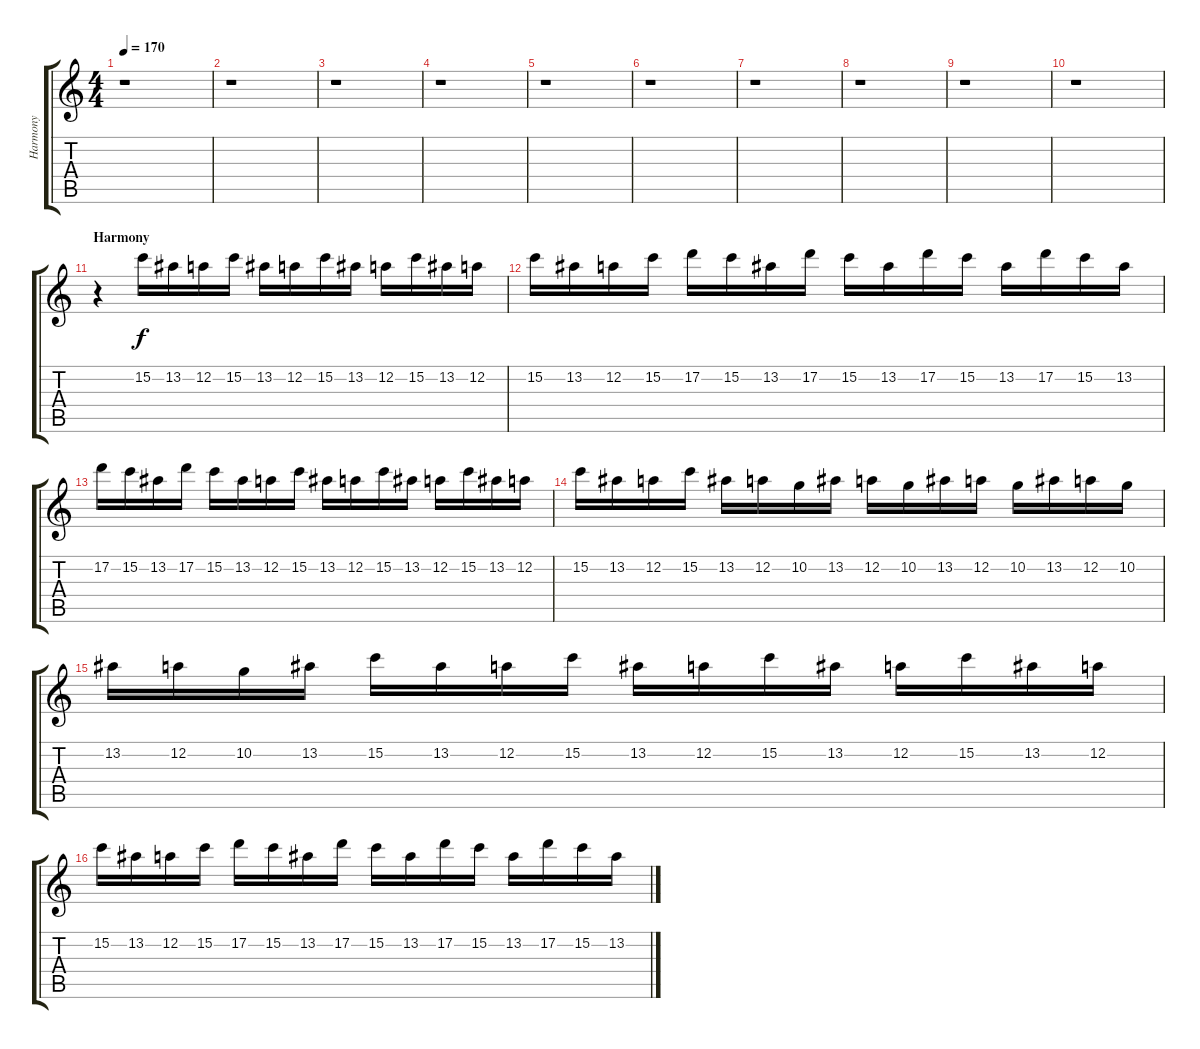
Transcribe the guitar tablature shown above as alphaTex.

\track ("Harmony" "Harmony") {instrument overdrivenguitar}
\staff {score tabs}
\tuning (D4 A3 F3 C3 G2 D2) {hide}
\ts (4 4)
\tempo 170
\clef g2
\ks c
r.1{dy f} |
r.1 |
r.1 |
r.1 |
r.1 |
r.1 |
r.1 |
r.1 |
r.1 |
r.1 |
\section ("" "Harmony")
r.4 15.2.16 13.2.16 12.2.16 15.2.16 13.2.16 12.2.16 15.2.16 13.2.16 12.2.16 15.2.16 13.2.16 12.2.16 |
15.2.16 13.2.16 12.2.16 15.2.16 17.2.16 15.2.16 13.2.16 17.2.16 15.2.16 13.2.16 17.2.16 15.2.16 13.2.16 17.2.16 15.2.16 13.2.16 |
17.2.16 15.2.16 13.2.16 17.2.16 15.2.16 13.2.16 12.2.16 15.2.16 13.2.16 12.2.16 15.2.16 13.2.16 12.2.16 15.2.16 13.2.16 12.2.16 |
15.2.16 13.2.16 12.2.16 15.2.16 13.2.16 12.2.16 10.2.16 13.2.16 12.2.16 10.2.16 13.2.16 12.2.16 10.2.16 13.2.16 12.2.16 10.2.16 |
13.2.16 12.2.16 10.2.16 13.2.16 15.2.16 13.2.16 12.2.16 15.2.16 13.2.16 12.2.16 15.2.16 13.2.16 12.2.16 15.2.16 13.2.16 12.2.16 |
15.2.16 13.2.16 12.2.16 15.2.16 17.2.16 15.2.16 13.2.16 17.2.16 15.2.16 13.2.16 17.2.16 15.2.16 13.2.16 17.2.16 15.2.16 13.2.16
